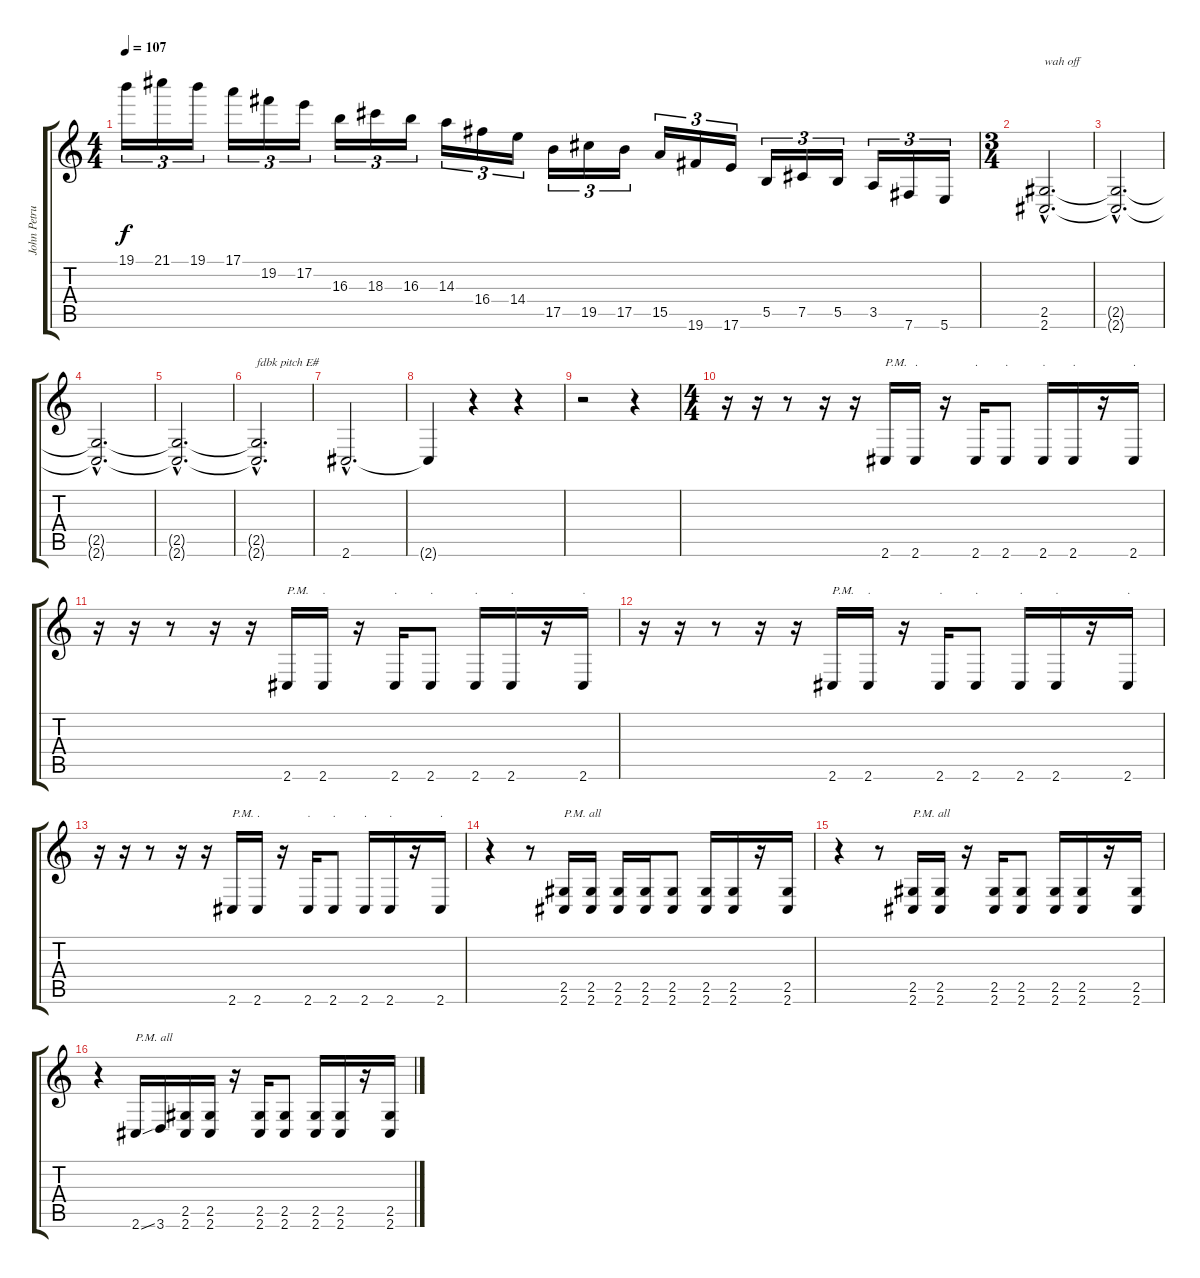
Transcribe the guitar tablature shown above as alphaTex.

\track ("John Petrucci" "John Petru") {instrument distortionguitar}
\staff {score tabs}
\tuning (E4 B3 G3 D3 Gb2 B1) {hide}
\ts (4 4)
\tempo 107
\clef g2
\ks c
19.1.16{tu (3 2) dy f} 21.1.16{tu (3 2)} 19.1.16{tu (3 2)} 17.1.16{tu (3 2)} 19.2.16{tu (3 2)} 17.2.16{tu (3 2)} 16.3.16{tu (3 2)} 18.3.16{tu (3 2)} 16.3.16{tu (3 2)} 14.3.16{tu (3 2)} 16.4.16{tu (3 2)} 14.4.16{tu (3 2)} 17.5.16{tu (3 2)} 19.5.16{tu (3 2)} 17.5.16{tu (3 2)} 15.5.16{tu (3 2)} 19.6.16{tu (3 2)} 17.6.16{tu (3 2)} 5.5.16{tu (3 2)} 7.5.16{tu (3 2)} 5.5.16{tu (3 2)} 3.5.16{tu (3 2)} 7.6.16{tu (3 2)} 5.6.16{tu (3 2)} |
\ts (3 4)
(2.5{hac} 2.6{hac}).2{d txt "wah off"} |
(2.5{hac t} 2.6{hac t}).2{d} |
(2.5{hac t} 2.6{hac t}).2{d} |
(2.5{hac t} 2.6{hac t}).2{d} |
(2.5{hac t} 2.6{hac t}).2{d txt "fdbk pitch E#"} |
2.6{hac}.2{d} |
2.6{t}.4 r.4 r.4 |
r.2 r.4 |
\ts (4 4)
r.16 r.16 r.8 r.16 r.16 2.6.16{txt "P.M."} 2.6.16{txt "."} r.16 2.6.16{txt "."} 2.6.8{txt "."} 2.6.16{txt "."} 2.6.16{txt "."} r.16 2.6.16{txt "."} |
r.16 r.16 r.8 r.16 r.16 2.6.16{txt "P.M."} 2.6.16{txt "."} r.16 2.6.16{txt "."} 2.6.8{txt "."} 2.6.16{txt "."} 2.6.16{txt "."} r.16 2.6.16{txt "."} |
r.16 r.16 r.8 r.16 r.16 2.6.16{txt "P.M."} 2.6.16{txt "."} r.16 2.6.16{txt "."} 2.6.8{txt "."} 2.6.16{txt "."} 2.6.16{txt "."} r.16 2.6.16{txt "."} |
r.16 r.16 r.8 r.16 r.16 2.6.16{txt "P.M."} 2.6.16{txt "."} r.16 2.6.16{txt "."} 2.6.8{txt "."} 2.6.16{txt "."} 2.6.16{txt "."} r.16 2.6.16{txt "."} |
r.4 r.8 (2.5 2.6).16{txt "P.M. all"} (2.5 2.6).16 (2.5 2.6).16 (2.5 2.6).16 (2.5 2.6).8 (2.5 2.6).16 (2.5 2.6).16 r.16 (2.5 2.6).16 |
r.4 r.8 (2.5 2.6).16{txt "P.M. all"} (2.5 2.6).16 r.16 (2.5 2.6).16 (2.5 2.6).8 (2.5 2.6).16 (2.5 2.6).16 r.16 (2.5 2.6).16 |
r.4 2.6{ss}.16{txt "P.M. all"} 3.6.16 (2.5 2.6).16 (2.5 2.6).16 r.16 (2.5 2.6).16 (2.5 2.6).8 (2.5 2.6).16 (2.5 2.6).16 r.16 (2.5 2.6).16
